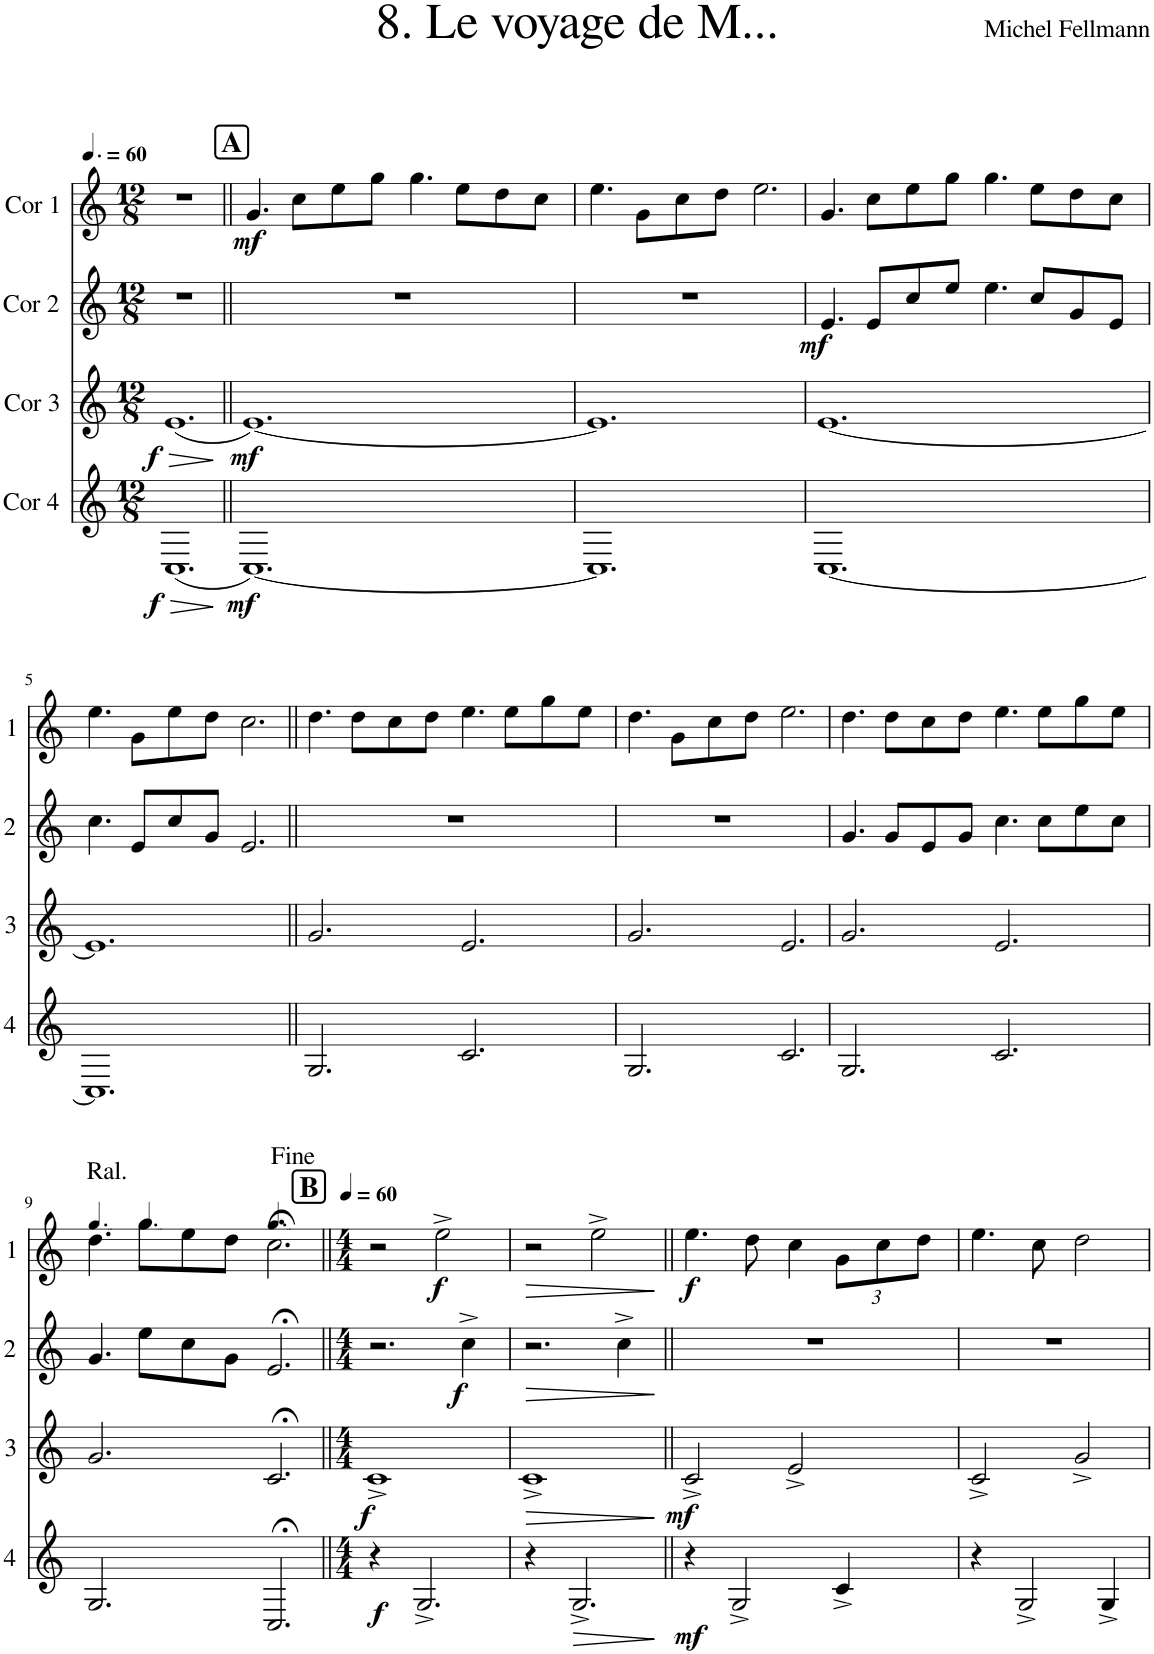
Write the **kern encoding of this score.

**kern	**dynam	**kern	**dynam	**kern	**dynam	**kern	**dynam
*part4	*part4	*part3	*part3	*part2	*part2	*part1	*part1
*staff4	*staff4	*staff3	*staff3	*staff2	*staff2	*staff1	*staff1
*I"Cor 4	*	*I"Cor 3	*	*I"Cor 2	*	*I"Cor 1	*
*clefG2	*	*clefG2	*	*clefG2	*	*clefG2	*
*Trd4c7	*	*Trd4c7	*	*Trd4c7	*	*Trd4c7	*
*k[]	*	*k[]	*	*k[]	*	*k[]	*
*M12/8	*	*M12/8	*	*M12/8	*	*M12/8	*
*MM90	*	*MM90	*	*MM90	*	*MM90	*
=1	=1	=1	=1	=1	=1	=1	=1
!	!LO:HP:b	!	!LO:HP:b	!	!	!	!
!	!LO:DY:n=1:b	!	!LO:DY:n=1:b	!	!	!	!
(1.C	> f	(1.e	> f	1.r	.	1.r	.
.	]	.	]	.	.	.	.
!!LO:REH:place=s1:a:B:cj:fs=14:t=A
=2||	=2||	=2||	=2||	=2||	=2||	=2||	=2||
!	!LO:DY:b	!	!LO:DY:b	!	!	!	!LO:DY:b
[1.C)	mf	[1.e)	mf	1.r	.	4.g/	mf
.	.	.	.	.	.	8cc\L	.
.	.	.	.	.	.	8ee\	.
.	.	.	.	.	.	8gg\J	.
.	.	.	.	.	.	4.gg\	.
.	.	.	.	.	.	8ee\L	.
.	.	.	.	.	.	8dd\	.
.	.	.	.	.	.	8cc\J	.
=3	=3	=3	=3	=3	=3	=3	=3
1.C]	.	1.e]	.	1.r	.	4.ee\	.
.	.	.	.	.	.	8g\L	.
.	.	.	.	.	.	8cc\	.
.	.	.	.	.	.	8dd\J	.
.	.	.	.	.	.	2.ee\	.
=4	=4	=4	=4	=4	=4	=4	=4
!	!	!	!	!	!LO:DY:b	!	!
[1.C	.	[1.e	.	4.e/	mf	4.g/	.
.	.	.	.	8e/L	.	8cc\L	.
.	.	.	.	8cc/	.	8ee\	.
.	.	.	.	8ee/J	.	8gg\J	.
.	.	.	.	4.ee\	.	4.gg\	.
.	.	.	.	8cc/L	.	8ee\L	.
.	.	.	.	8g/	.	8dd\	.
.	.	.	.	8e/J	.	8cc\J	.
!!LO:LB:g=z
=5	=5	=5	=5	=5	=5	=5	=5
1.C]	.	1.e]	.	4.cc\	.	4.ee\	.
.	.	.	.	8e/L	.	8g\L	.
.	.	.	.	8cc/	.	8ee\	.
.	.	.	.	8g/J	.	8dd\J	.
.	.	.	.	2.e/	.	2.cc\	.
=6||	=6||	=6||	=6||	=6||	=6||	=6||	=6||
2.G/	.	2.g/	.	1.r	.	4.dd\	.
.	.	.	.	.	.	8dd\L	.
.	.	.	.	.	.	8cc\	.
.	.	.	.	.	.	8dd\J	.
2.c/	.	2.e/	.	.	.	4.ee\	.
.	.	.	.	.	.	8ee\L	.
.	.	.	.	.	.	8gg\	.
.	.	.	.	.	.	8ee\J	.
=7	=7	=7	=7	=7	=7	=7	=7
2.G/	.	2.g/	.	1.r	.	4.dd\	.
.	.	.	.	.	.	8g\L	.
.	.	.	.	.	.	8cc\	.
.	.	.	.	.	.	8dd\J	.
2.c/	.	2.e/	.	.	.	2.ee\	.
=8	=8	=8	=8	=8	=8	=8	=8
2.G/	.	2.g/	.	4.g/	.	4.dd\	.
.	.	.	.	8g/L	.	8dd\L	.
.	.	.	.	8e/	.	8cc\	.
.	.	.	.	8g/J	.	8dd\J	.
2.c/	.	2.e/	.	4.cc\	.	4.ee\	.
.	.	.	.	8cc\L	.	8ee\L	.
.	.	.	.	8ee\	.	8gg\	.
.	.	.	.	8cc\J	.	8ee\J	.
!!LO:LB:g=z
=9	=9	=9	=9	=9	=9	=9	=9
*	*	*	*	*	*	*MM83	*
!	!	!	!	!	!	!LO:TX:a:t=Ral.	!
2.G/	.	2.g/	.	4.g/	.	4.dd\	.
*	*	*	*	*	*	*MM75	*
.	.	.	.	8ee\L	.	8gg\L	.
.	.	.	.	8cc\	.	8ee\	.
.	.	.	.	8g\J	.	8dd\J	.
*	*	*	*	*	*	*MM60	*
2.C;</	.	2.c;</	.	2.e;</	.	2.cc;<\	.
=10||	=10||	=10||	=10||	=10||	=10||	=10||	=10||
!!LO:REH:place=s1:a:B:cj:fs=14:t=B
*M4/4	*	*M4/4	*	*M4/4	*	*M4/4	*
*	*	*	*	*	*	*MM60	*
!	!LO:DY:b	!	!LO:DY:b	!	!	!	!
4r	f	1c^	f	2.r	.	2r	.
2.G^/	.	.	.	.	.	.	.
!	!	!	!	!	!	!	!LO:DY:b
.	.	.	.	.	.	2ee^\	f
!	!	!	!	!	!LO:DY:b	!	!
.	.	.	.	4cc^\	f	.	.
=11	=11	=11	=11	=11	=11	=11	=11
!	!	!	!LO:HP:b	!	!LO:HP:b	!	!LO:HP:b
4r	.	1c^	>	2.r	>	2r	>
!	!LO:HP:b	!	!	!	!	!	!
2.G^/	>	.	.	.	.	.	.
.	.	.	.	.	.	2ee^\	.
.	.	.	.	4cc^\	.	.	.
.	]	.	]	.	]	.	]
=12||	=12||	=12||	=12||	=12||	=12||	=12||	=12||
!	!LO:DY:b	!	!LO:DY:b	!	!	!	!LO:DY:b
4r	mf	2c^/	mf	1r	.	4.ee\	f
2G^/	.	.	.	.	.	.	.
.	.	.	.	.	.	8dd\	.
.	.	2e^/	.	.	.	4cc\	.
*	*	*	*	*	*	*Xbrackettup	*
4c^/	.	.	.	.	.	12g\L	.
.	.	.	.	.	.	12cc\	.
.	.	.	.	.	.	12dd\J	.
=13	=13	=13	=13	=13	=13	=13	=13
4r	.	2c^/	.	1r	.	4.ee\	.
2G^/	.	.	.	.	.	.	.
.	.	.	.	.	.	8cc\	.
.	.	2g^/	.	.	.	2dd\	.
4G^/	.	.	.	.	.	.	.
=	=	=	=	=	=	=	=
*-	*-	*-	*-	*-	*-	*-	*-
